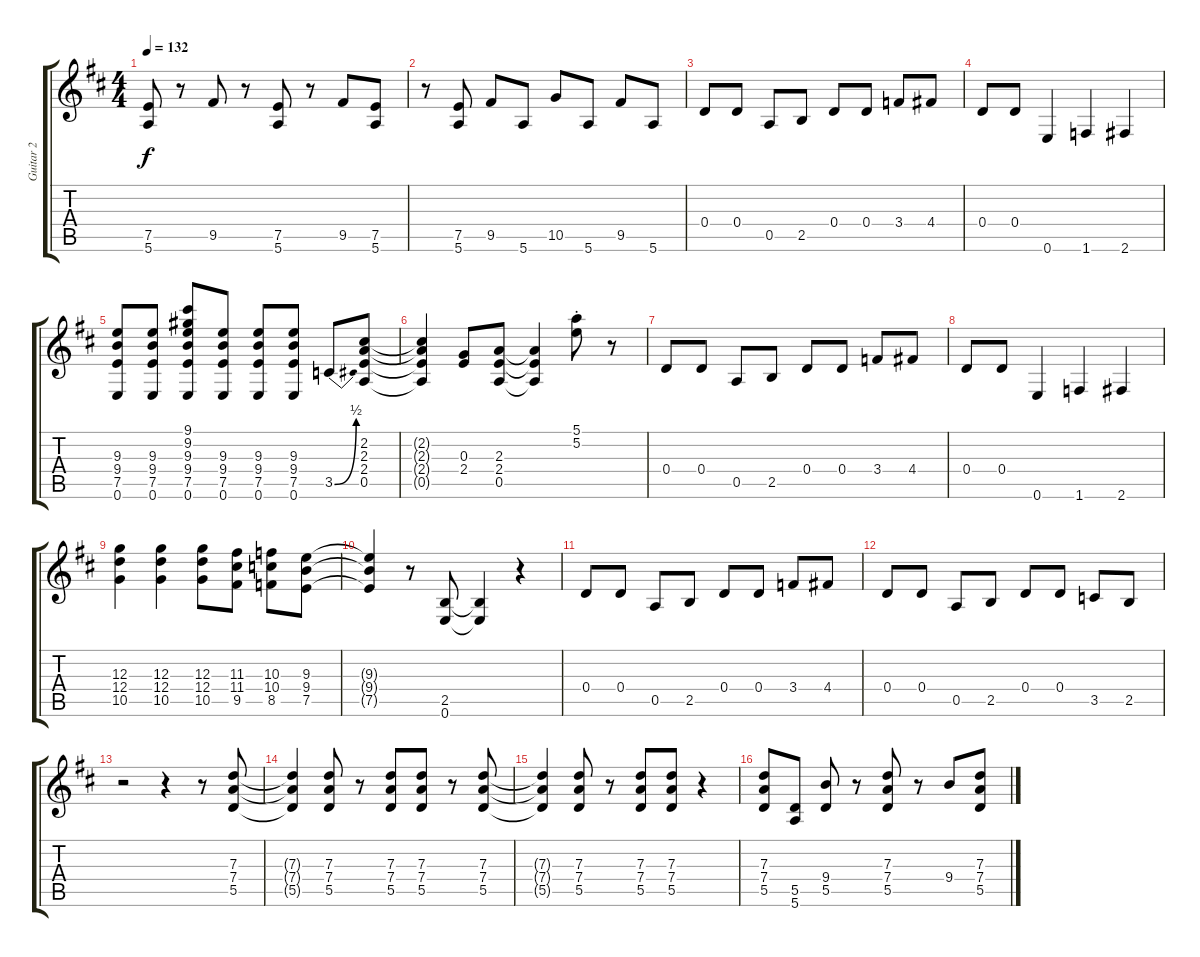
\track ("Guitar 2" "Guitar 2") {instrument overdrivenguitar}
\staff {score tabs}
\tuning (E4 B3 G3 D3 A2 E2) {hide}
\ts (4 4)
\tempo 132
\clef g2
\ks d
(7.5 5.6).8{dy f} r.8 9.5.8 r.8 (7.5 5.6).8 r.8 9.5.8 (7.5 5.6).8 |
r.8 (7.5 5.6).8 9.5.8 5.6.8 10.5.8 5.6.8 9.5.8 5.6.8 |
0.4.8 0.4.8 0.5.8 2.5.8 0.4.8 0.4.8 3.4.8 4.4.8 |
0.4.8 0.4.8 0.6.4 1.6.4 2.6.4 |
(9.3 9.4 7.5 0.6).8 (9.3 9.4 7.5 0.6).8 (9.1 9.2 9.3 9.4 7.5 0.6).8 (9.3 9.4 7.5 0.6).8 (9.3 9.4 7.5 0.6).8 (9.3 9.4 7.5 0.6).8 3.5{be (bend 0 0 60 2)}.8 (2.2 2.3 2.4 0.5).8 |
(2.2{t} 2.3{t} 2.4{t} 0.5{t}).4 (0.3 2.4).8 (2.3 2.4 0.5).8 (2.3{t} 2.4{t} 0.5{t}).4 (5.1{st} 5.2{st}).8 r.8 |
0.4.8 0.4.8 0.5.8 2.5.8 0.4.8 0.4.8 3.4.8 4.4.8 |
0.4.8 0.4.8 0.6.4 1.6.4 2.6.4 |
(12.3 12.4 10.5).4 (12.3 12.4 10.5).4 (12.3 12.4 10.5).8 (11.3 11.4 9.5).8 (10.3 10.4 8.5).8 (9.3 9.4 7.5).8 |
(9.3{t} 9.4{t} 7.5{t}).4 r.8 (2.5 0.6).8 (2.5{t} 0.6{t}).4 r.4 |
0.4.8 0.4.8 0.5.8 2.5.8 0.4.8 0.4.8 3.4.8 4.4.8 |
0.4.8 0.4.8 0.5.8 2.5.8 0.4.8 0.4.8 3.5.8 2.5.8 |
r.2 r.4 r.8 (7.3 7.4 5.5).8 |
(7.3{t} 7.4{t} 5.5{t}).4 (7.3 7.4 5.5).8 r.8 (7.3 7.4 5.5).8 (7.3 7.4 5.5).8 r.8 (7.3 7.4 5.5).8 |
(7.3{t} 7.4{t} 5.5{t}).4 (7.3 7.4 5.5).8 r.8 (7.3 7.4 5.5).8 (7.3 7.4 5.5).8 r.4 |
(7.3 7.4 5.5).8 (5.5 5.6).8 (9.4 5.5).8 r.8 (7.3 7.4 5.5).8 r.8 9.4.8 (7.3 7.4 5.5).8
